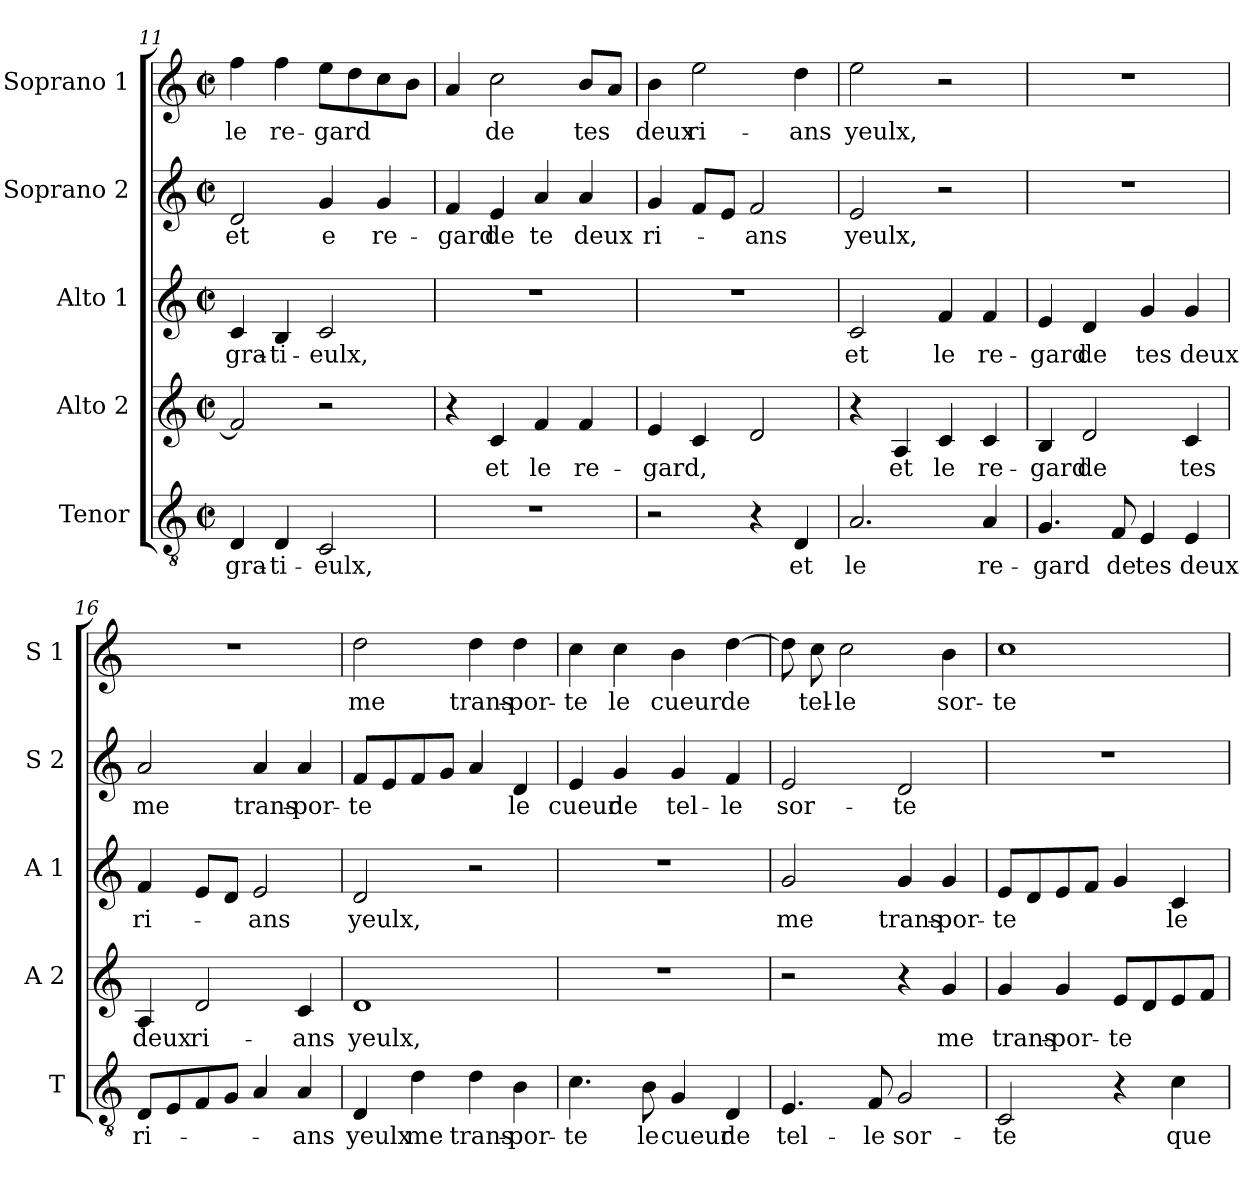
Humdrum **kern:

**kern	**text	**kern	**text	**kern	**text	**kern	**text	**kern	**text
*part5	*part5	*part4	*part4	*part3	*part3	*part2	*part2	*part1	*part1
*staff5	*staff5	*staff4	*staff4	*staff3	*staff3	*staff2	*staff2	*staff1	*staff1
*I"Tenor	*	*I"Alto 2	*	*I"Alto 1	*	*I"Soprano 2	*	*I"Soprano 1	*
*I'T	*	*I'A 2	*	*I'A 1	*	*I'S 2	*	*I'S 1	*
!!LO:PB:g=z
*clefGv2	*	*clefG2	*	*clefG2	*	*clefG2	*	*clefG2	*
*k[]	*	*k[]	*	*k[]	*	*k[]	*	*k[]	*
*C:	*	*C:	*	*C:	*	*C:	*	*C:	*
*M2/2	*	*M2/2	*	*M2/2	*	*M2/2	*	*M2/2	*
*met(c|)	*	*met(c|)	*	*met(c|)	*	*met(c|)	*	*met(c|)	*
=11	=11	=11	=11	=11	=11	=11	=11	=11	=11
4D/	gra-	2f/]	.	4c/	gra-	2d/	et	4ff\	le
4D/	-ti-	.	.	4B/	-ti-	.	.	4ff\	re-
2C/	-eulx,	2r	.	2c/	-eulx,	4g/	e	8ee\L	-gard
.	.	.	.	.	.	.	.	8dd\	.
.	.	.	.	.	.	4g/	re-	8cc\	.
.	.	.	.	.	.	.	.	8b\J	.
=12	=12	=12	=12	=12	=12	=12	=12	=12	=12
1r	.	4r	.	1r	.	4f/	-gard	4a/	.
.	.	4c/	et	.	.	4e/	de	2cc\	de
.	.	4f/	le	.	.	4a/	te	.	.
.	.	4f/	re-	.	.	4a/	deux	8b/L	tes
.	.	.	.	.	.	.	.	8a/J	.
=13	=13	=13	=13	=13	=13	=13	=13	=13	=13
2r	.	4e/	-gard,	1r	.	4g/	ri-	4b\	deux
.	.	4c/	.	.	.	8f/L	.	2ee\	ri-
.	.	.	.	.	.	8e/J	.	.	.
4r	.	2d/	.	.	.	2f/	-ans	.	.
4D/	et	.	.	.	.	.	.	4dd\	-ans
=14	=14	=14	=14	=14	=14	=14	=14	=14	=14
2.A/	le	4r	.	2c/	et	2e/	yeulx,	2ee\	yeulx,
.	.	4A/	et	.	.	.	.	.	.
.	.	4c/	le	4f/	le	2r	.	2r	.
4A/	re-	4c/	re-	4f/	re-	.	.	.	.
=15	=15	=15	=15	=15	=15	=15	=15	=15	=15
4.G/	-gard	4B/	-gard	4e/	-gard	1r	.	1r	.
.	.	2d/	de	4d/	de	.	.	.	.
8F/	de	.	.	.	.	.	.	.	.
4E/	tes	.	.	4g/	tes	.	.	.	.
4E/	deux	4c/	tes	4g/	deux	.	.	.	.
!!LO:LB:g=z
=16	=16	=16	=16	=16	=16	=16	=16	=16	=16
8D/L	ri-	4A/	deux	4f/	ri-	2a/	me	1r	.
8E/	.	.	.	.	.	.	.	.	.
8F/	.	2d/	ri-	8e/L	.	.	.	.	.
8G/J	.	.	.	8d/J	.	.	.	.	.
4A/	.	.	.	2e/	-ans	4a/	trans-	.	.
4A/	-ans	4c/	-ans	.	.	4a/	-por-	.	.
=17	=17	=17	=17	=17	=17	=17	=17	=17	=17
4D/	yeulx	1d	yeulx,	2d/	yeulx,	8f/L	-te	2dd\	me
.	.	.	.	.	.	8e/	.	.	.
4d\	me	.	.	.	.	8f/	.	.	.
.	.	.	.	.	.	8g/J	.	.	.
4d\	trans-	.	.	2r	.	4a/	.	4dd\	trans-
4B\	-por-	.	.	.	.	4d/	le	4dd\	-por-
=18	=18	=18	=18	=18	=18	=18	=18	=18	=18
4.c\	-te	1r	.	1r	.	4e/	cueur	4cc\	-te
.	.	.	.	.	.	4g/	de	4cc\	le
8B\	le	.	.	.	.	.	.	.	.
4G/	cueur	.	.	.	.	4g/	tel-	4b\	cueur
4D/	de	.	.	.	.	4f/	-le	[4dd\	de
=19	=19	=19	=19	=19	=19	=19	=19	=19	=19
4.E/	tel-	2r	.	2g/	me	2e/	sor-	8dd\]	.
.	.	.	.	.	.	.	.	8cc\	tel-
.	.	.	.	.	.	.	.	2cc\	-le
8F/	-le	.	.	.	.	.	.	.	.
2G/	sor-	4r	.	4g/	trans-	2d/	-te	.	.
.	.	4g/	me	4g/	-por-	.	.	4b\	sor-
=20	=20	=20	=20	=20	=20	=20	=20	=20	=20
2C/	-te	4g/	trans-	8e/L	-te	1r	.	1cc	-te
.	.	.	.	8d/	.	.	.	.	.
.	.	4g/	-por-	8e/	.	.	.	.	.
.	.	.	.	8f/J	.	.	.	.	.
4r	.	8e/L	-te	4g/	.	.	.	.	.
.	.	8d/	.	.	.	.	.	.	.
4c\	que	8e/	.	4c/	le	.	.	.	.
.	.	8f/J	.	.	.	.	.	.	.
=	=	=	=	=	=	=	=	=	=
*-	*-	*-	*-	*-	*-	*-	*-	*-	*-
